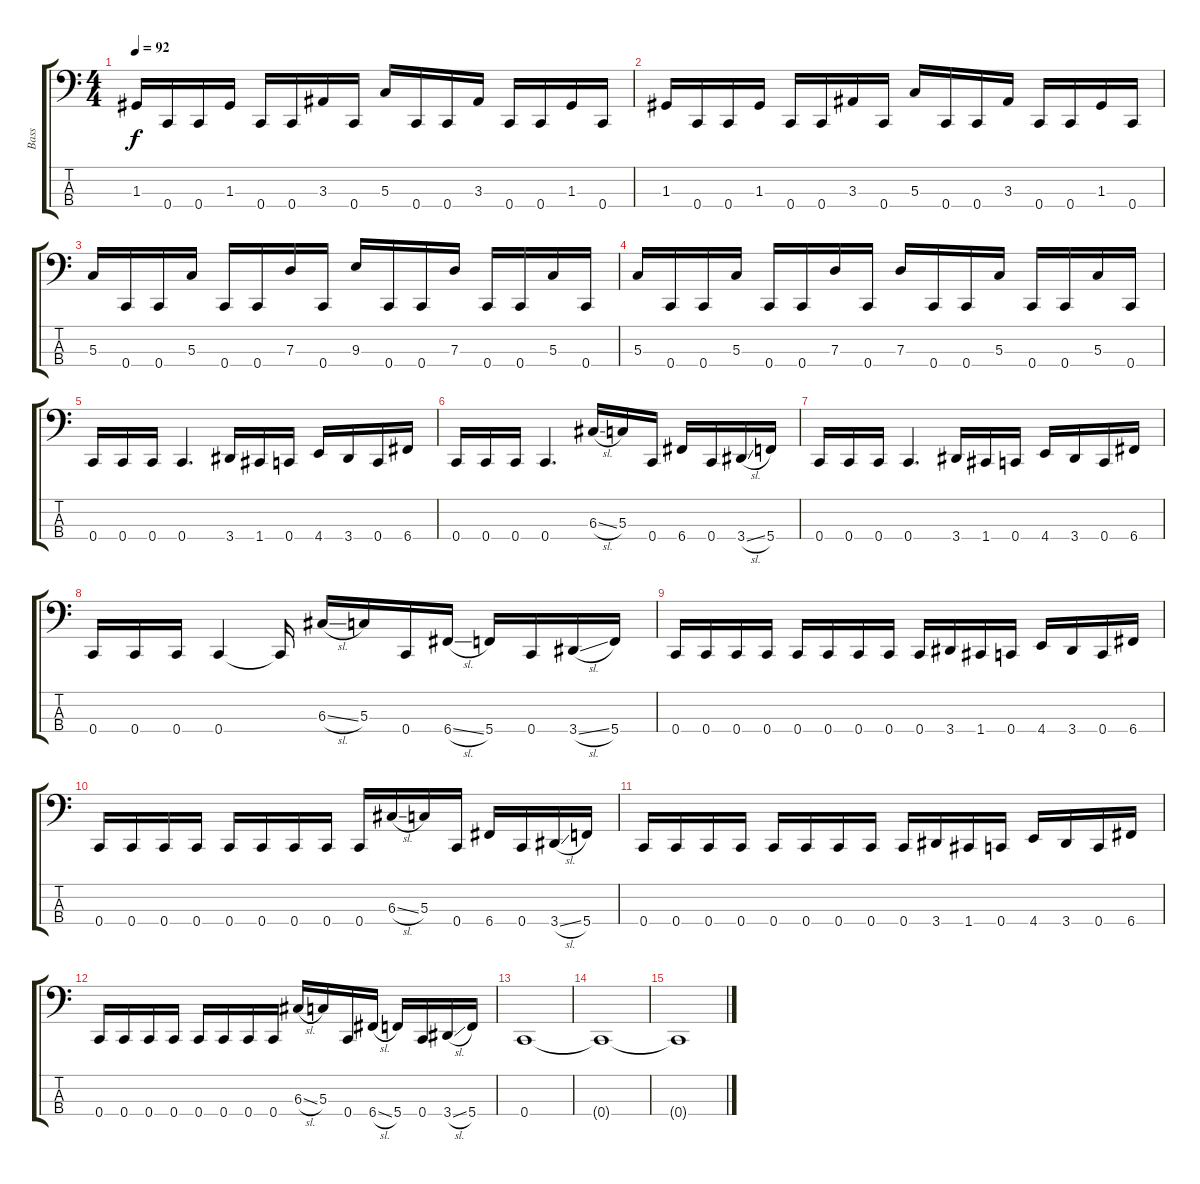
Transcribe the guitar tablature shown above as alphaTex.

\track ("Bass" "Bass") {instrument electricbasspick}
\staff {score tabs}
\tuning (F2 C2 G1 C1) {hide}
\ts (4 4)
\tempo 92
\clef f4
\ks c
1.3.16{dy f} 0.4.16 0.4.16 1.3.16 0.4.16 0.4.16 3.3.16 0.4.16 5.3.16 0.4.16 0.4.16 3.3.16 0.4.16 0.4.16 1.3.16 0.4.16 |
1.3.16 0.4.16 0.4.16 1.3.16 0.4.16 0.4.16 3.3.16 0.4.16 5.3.16 0.4.16 0.4.16 3.3.16 0.4.16 0.4.16 1.3.16 0.4.16 |
5.3.16 0.4.16 0.4.16 5.3.16 0.4.16 0.4.16 7.3.16 0.4.16 9.3.16 0.4.16 0.4.16 7.3.16 0.4.16 0.4.16 5.3.16 0.4.16 |
5.3.16 0.4.16 0.4.16 5.3.16 0.4.16 0.4.16 7.3.16 0.4.16 7.3.16 0.4.16 0.4.16 5.3.16 0.4.16 0.4.16 5.3.16 0.4.16 |
0.4.16 0.4.16 0.4.16 0.4.4{d} 3.4.16 1.4.16 0.4.16 4.4.16 3.4.16 0.4.16 6.4.16 |
0.4.16 0.4.16 0.4.16 0.4.4{d} 6.3{sl}.16 5.3.16 0.4.16 6.4.16 0.4.16 3.4{sl}.16 5.4.16 |
0.4.16 0.4.16 0.4.16 0.4.4{d} 3.4.16 1.4.16 0.4.16 4.4.16 3.4.16 0.4.16 6.4.16 |
0.4.16 0.4.16 0.4.16 0.4.4 0.4{t}.16 6.3{sl}.16 5.3.16 0.4.16 6.4{sl}.16 5.4.16 0.4.16 3.4{sl}.16 5.4.16 |
0.4.16 0.4.16 0.4.16 0.4.16 0.4.16 0.4.16 0.4.16 0.4.16 0.4.16 3.4.16 1.4.16 0.4.16 4.4.16 3.4.16 0.4.16 6.4.16 |
0.4.16 0.4.16 0.4.16 0.4.16 0.4.16 0.4.16 0.4.16 0.4.16 0.4.16 6.3{sl}.16 5.3.16 0.4.16 6.4.16 0.4.16 3.4{sl}.16 5.4.16 |
0.4.16 0.4.16 0.4.16 0.4.16 0.4.16 0.4.16 0.4.16 0.4.16 0.4.16 3.4.16 1.4.16 0.4.16 4.4.16 3.4.16 0.4.16 6.4.16 |
0.4.16 0.4.16 0.4.16 0.4.16 0.4.16 0.4.16 0.4.16 0.4.16 6.3{sl}.16 5.3.16 0.4.16 6.4{sl}.16 5.4.16 0.4.16 3.4{sl}.16 5.4.16 |
0.4.1{volume 0} |
0.4{t}.1 |
0.4{t}.1
